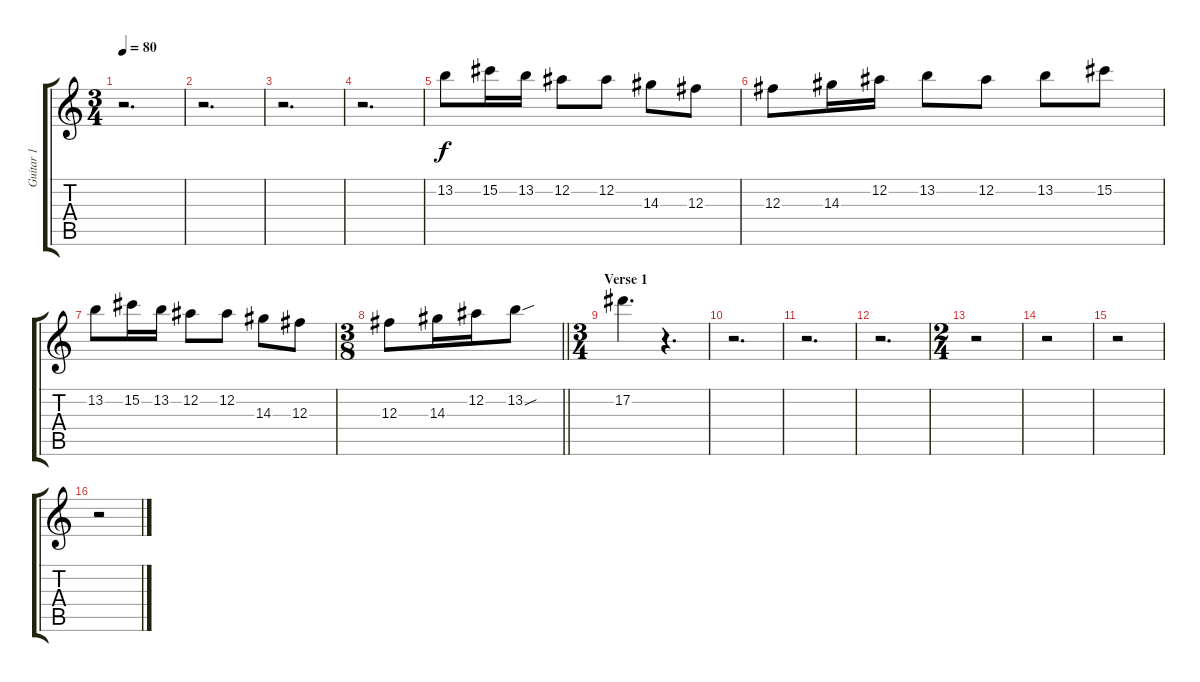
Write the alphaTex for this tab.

\track ("Guitar 1" "Guitar 1") {instrument acousticguitarsteel}
\staff {score tabs}
\tuning (Eb4 Bb3 Gb3 Db3 Ab2 Eb2) {hide}
\ts (3 4)
\tempo 80
\clef g2
\ks aminor
r.2{d dy f instrument acousticguitarsteel} |
r.2{d} |
r.2{d} |
r.2{d} |
13.2.8 15.2.16 13.2.16 12.2.8 12.2.8 14.3.8 12.3.8 |
12.3.8 14.3.16 12.2.16 13.2.8 12.2.8 13.2.8 15.2.8 |
13.2.8 15.2.16 13.2.16 12.2.8 12.2.8 14.3.8 12.3.8 |
\ts (3 8)
\barLineRight lightlight
12.3.8 14.3.16 12.2.16 13.2{sou}.8 |
\ts (3 4)
\section ("" "Verse 1")
17.2.4{d} r.4{d} |
r.2{d} |
r.2{d} |
r.2{d} |
\ts (2 4)
r.2 |
r.2 |
r.2 |
r.2
